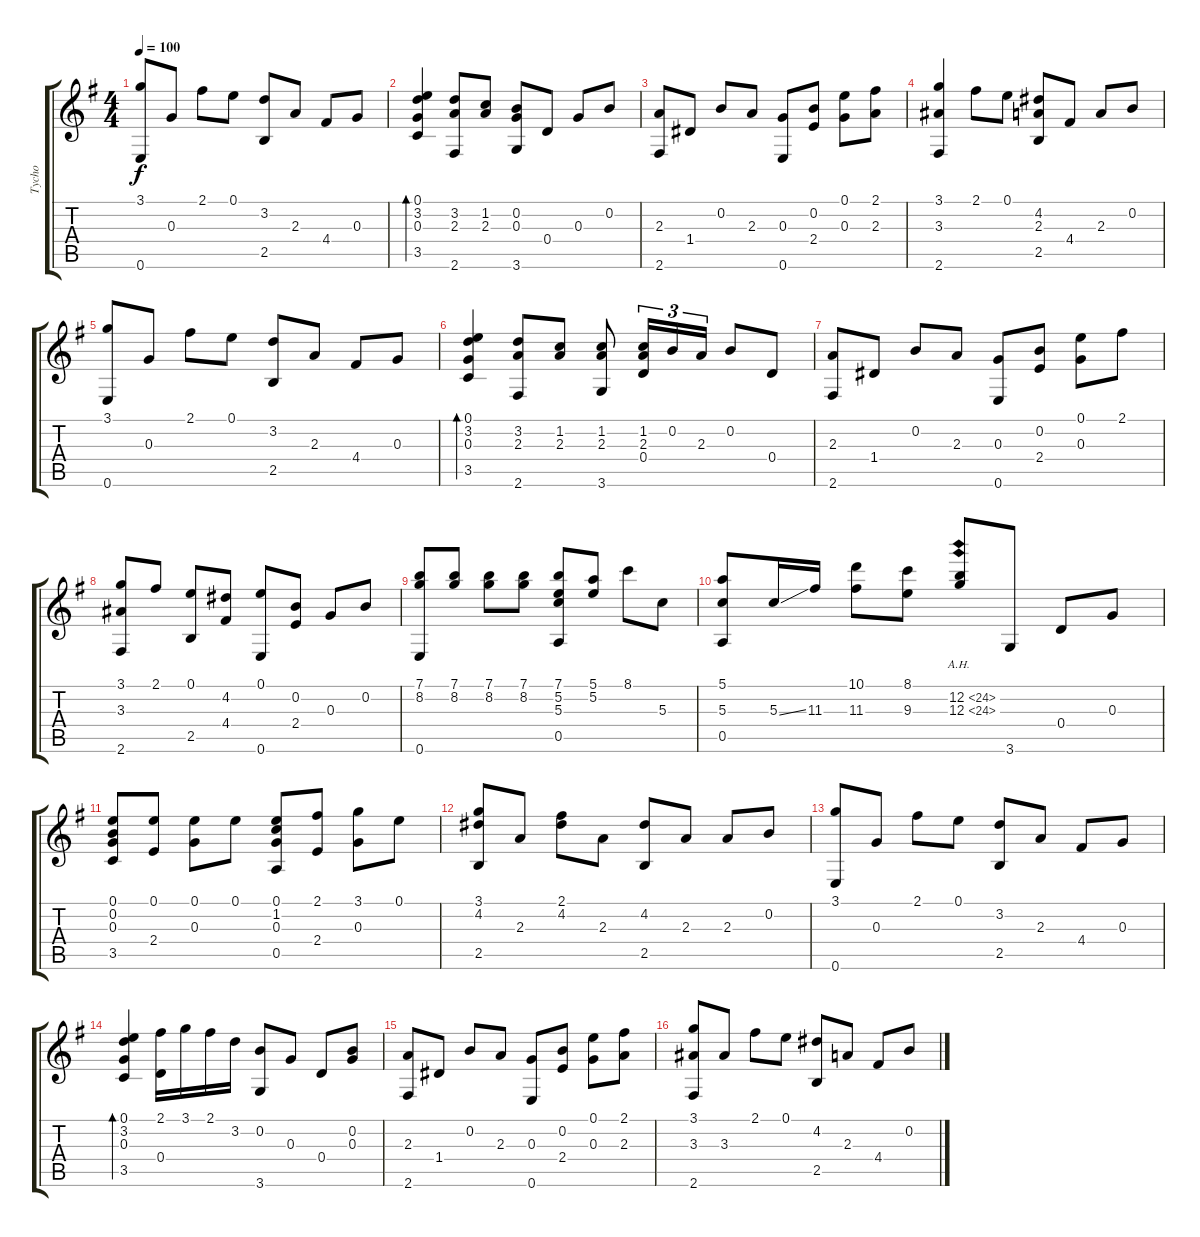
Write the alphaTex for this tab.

\track ("Tycho" "Tycho") {instrument acousticguitarnylon}
\staff {score tabs}
\tuning (E4 B3 G3 D3 A2 E2) {hide}
\ts (4 4)
\tempo 100
\clef g2
\ks g
(3.1 0.6).8{dy f} 0.3.8 2.1.8 0.1.8 (3.2 2.5).8 2.3.8 4.4.8 0.3.8 |
(0.1 3.2 0.3 3.5).4{bd 480} (3.2 2.3 2.6).8 (1.2 2.3).8 (0.2 0.3 3.6).8 0.4.8 0.3.8 0.2.8 |
(2.3 2.6).8 1.4.8 0.2.8 2.3.8 (0.3 0.6).8 (0.2 2.4).8 (0.1 0.3).8 (2.1 2.3).8 |
(3.1 3.3 2.6).4 2.1.8 0.1.8 (4.2 2.3 2.5).8 4.4.8 2.3.8 0.2.8 |
(3.1 0.6).8 0.3.8 2.1.8 0.1.8 (3.2 2.5).8 2.3.8 4.4.8 0.3.8 |
(0.1 3.2 0.3 3.5).4{bd 480} (3.2 2.3 2.6).8 (1.2 2.3).8 (1.2 2.3 3.6).8 (1.2 2.3 0.4).16{tu (3 2)} 0.2.16{tu (3 2)} 2.3.16{tu (3 2)} 0.2.8 0.4.8 |
(2.3 2.6).8 1.4.8 0.2.8 2.3.8 (0.3 0.6).8 (0.2 2.4).8 (0.1 0.3).8 2.1.8 |
(3.1 3.3 2.6).8 2.1.8 (0.1 2.5).8 (4.2 4.4).8 (0.1 0.6).8 (0.2 2.4).8 0.3.8 0.2.8 |
(7.1 8.2 0.6).8 (7.1 8.2).8 (7.1 8.2).8 (7.1 8.2).8 (7.1 5.2 5.3 0.5).8 (5.1 5.2).8 8.1.8 5.3.8 |
(5.1 5.3 0.5).8 5.3{ss}.16 11.3.16 (10.1 11.3).8 (8.1 9.3).8 (12.2{ah 12} 12.3{ah 12}).8 3.6.8 0.4.8 0.3.8 |
(0.1 0.2 0.3 3.5).8 (0.1 2.4).8 (0.1 0.3).8 0.1.8 (0.1 1.2 0.3 0.5).8 (2.1 2.4).8 (3.1 0.3).8 0.1.8 |
(3.1 4.2 2.5).8 2.3.8 (2.1 4.2).8 2.3.8 (4.2 2.5).8 2.3.8 2.3.8 0.2.8 |
(3.1 0.6).8 0.3.8 2.1.8 0.1.8 (3.2 2.5).8 2.3.8 4.4.8 0.3.8 |
(0.1 3.2 0.3 3.5).4{bd 480} (2.1 0.4).16 3.1.16 2.1.16 3.2.16 (0.2 3.6).8 0.3.8 0.4.8 (0.2 0.3).8 |
(2.3 2.6).8 1.4.8 0.2.8 2.3.8 (0.3 0.6).8 (0.2 2.4).8 (0.1 0.3).8 (2.1 2.3).8 |
(3.1 3.3 2.6).8 3.3.8 2.1.8 0.1.8 (4.2 2.5).8 2.3.8 4.4.8 0.2.8
